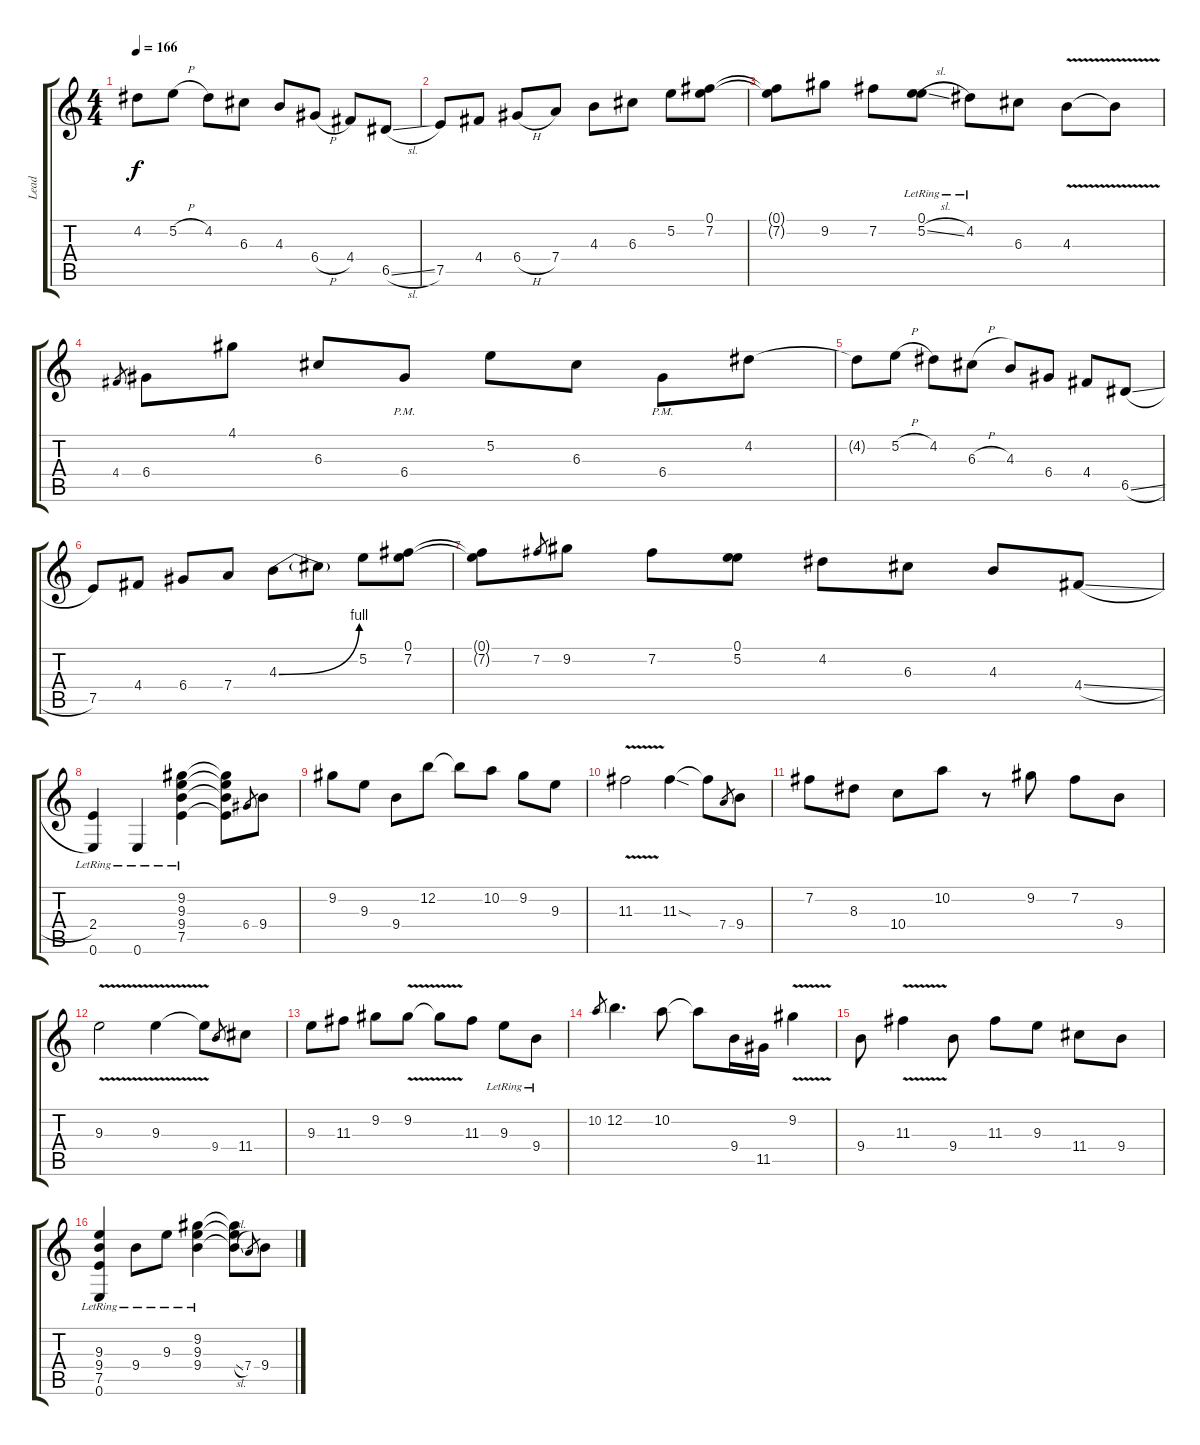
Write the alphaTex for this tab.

\track ("Lead" "Lead") {instrument distortionguitar}
\staff {score tabs}
\tuning (E4 B3 G3 D3 A2 E2) {hide}
\ts (4 4)
\tempo 166
\clef g2
\ks c
4.2{t}.8{dy f} 5.2{h}.8 4.2.8 6.3.8 4.3.8 6.4{h}.8 4.4.8 6.5{sl}.8 |
7.5.8 4.4.8 6.4{h}.8 7.4.8 4.3.8 6.3.8 5.2.8 (0.1 7.2).8 |
(0.1{t} 7.2{t}).8 9.2.8 7.2.8 (0.1{lr} 5.2{sl lr}).8 4.2{lr}.8 6.3.8 4.3{v}.8 4.3{t}.8 |
4.4.8{gr} 6.4.8 4.1.8 6.3.8 6.4{pm}.8 5.2.8 6.3.8 6.4{pm}.8 4.2.8 |
4.2{t}.8 5.2{h}.8 4.2.8 6.3{h}.8 4.3.8 6.4.8 4.4.8 6.5{sl}.8 |
7.5.8 4.4.8 6.4.8 7.4.8 4.3{be (bend 0 0 60 4)}.8 4.3{t}.8 5.2.8 (0.1 7.2).8 |
(0.1{t} 7.2{t}).8 7.2.8{gr} 9.2.8 7.2.8 (0.1 5.2).8 4.2.8 6.3.8 4.3.8 4.4{sl}.8 |
(2.4{lr} 0.6{lr}).4 0.6{lr}.4 (9.2{lr} 9.3{lr} 9.4{lr} 7.5{lr}).4 (9.2{t} 9.3{t} 9.4{t} 7.5{t}).8 6.4.8{gr} 9.4.8 |
9.2.8 9.3.8 9.4.8 12.2.8 12.2{t}.8 10.2.8 9.2.8 9.3.8 |
11.3{v}.2 11.3{sod}.4 11.3{t}.8 7.4.8{gr} 9.4.8 |
7.2.8 8.3.8 10.4.8 10.2.8 r.8 9.2.8 7.2.8 9.4.8 |
9.3{v}.2 9.3{v}.4 9.3{t}.8 9.4.8{gr} 11.4.8 |
9.3.8 11.3.8 9.2.8 9.2{v}.8 9.2{t}.8 11.3.8 9.3{lr}.8 9.4{lr}.8 |
10.2.8{gr} 12.2.4{d} 10.2.8 10.2{t}.8 9.4.16 11.5.16 9.2{v}.4 |
9.4.8 11.3{v}.4 9.4.8 11.3.8 9.3.8 11.4.8 9.4.8 |
(9.3{lr} 9.4{lr} 7.5{lr} 0.6{lr}).4 9.4{lr}.8 9.3{lr}.8 (9.2{lr} 9.3{lr} 9.4{lr}).4 (9.2{sl t} 9.3{t} 9.4{sl t}).8 7.4.8{gr} 9.4.8
